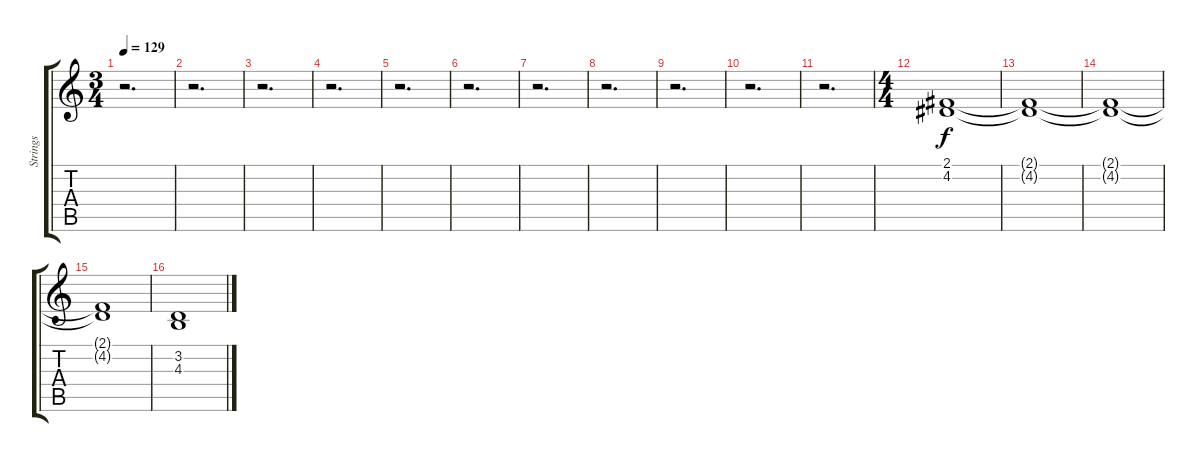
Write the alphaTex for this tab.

\track ("Strings" "Strings") {instrument stringensemble1}
\staff {score tabs}
\tuning (E4 B3 G3 D3 A2 E2) {hide}
\ts (3 4)
\tempo 129
\clef g2
\ks c
r.2{d dy f} |
r.2{d} |
r.2{d} |
r.2{d} |
r.2{d} |
r.2{d} |
r.2{d} |
r.2{d} |
r.2{d} |
r.2{d} |
r.2{d} |
\ts (4 4)
(2.1 4.2).1 |
(2.1{t} 4.2{t}).1 |
(2.1{t} 4.2{t}).1 |
(2.1{t} 4.2{t}).1 |
(3.2 4.3).1
